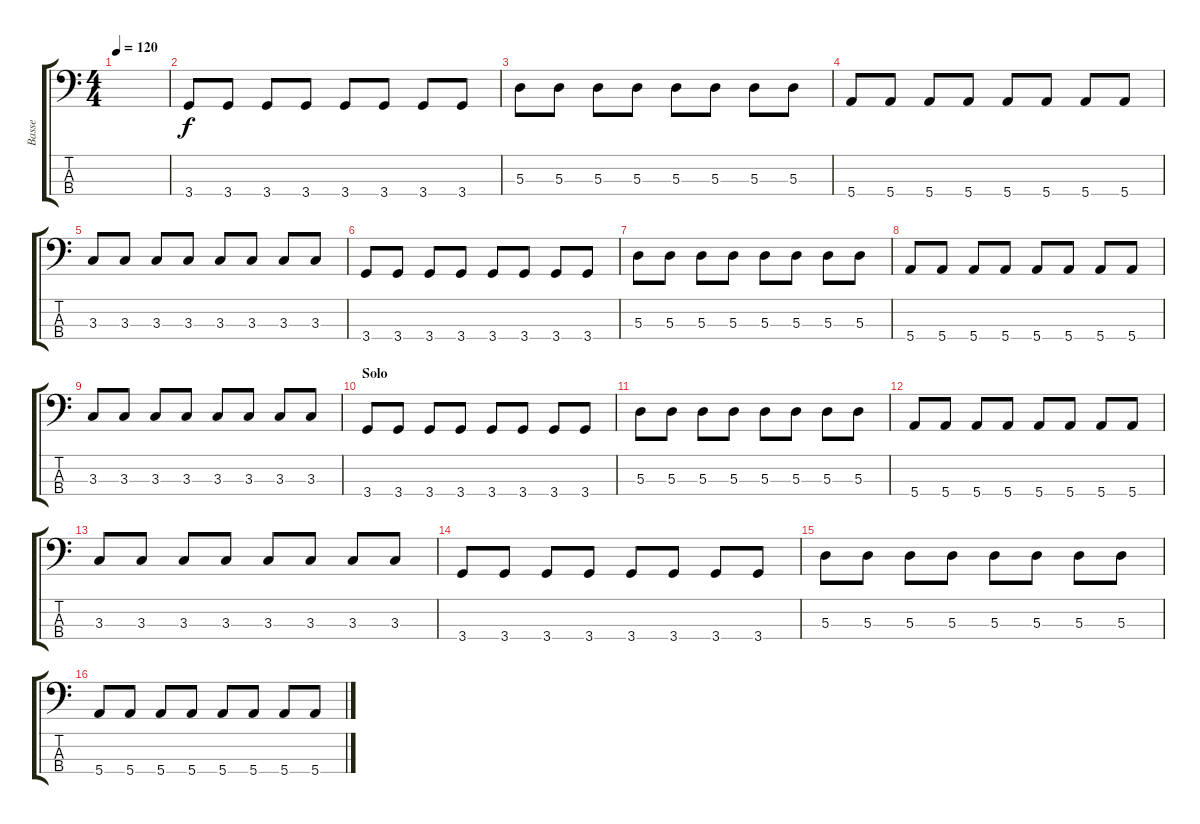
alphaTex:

\track ("Basse" "Basse") {instrument electricbasspick}
\staff {score tabs}
\tuning (G2 D2 A1 E1) {hide}
\ts (4 4)
\tempo 120
\clef f4
\ks c
|
3.4.8 3.4.8 3.4.8 3.4.8 3.4.8 3.4.8 3.4.8 3.4.8 |
5.3.8 5.3.8 5.3.8 5.3.8 5.3.8 5.3.8 5.3.8 5.3.8 |
5.4.8 5.4.8 5.4.8 5.4.8 5.4.8 5.4.8 5.4.8 5.4.8 |
3.3.8 3.3.8 3.3.8 3.3.8 3.3.8 3.3.8 3.3.8 3.3.8 |
3.4.8 3.4.8 3.4.8 3.4.8 3.4.8 3.4.8 3.4.8 3.4.8 |
5.3.8 5.3.8 5.3.8 5.3.8 5.3.8 5.3.8 5.3.8 5.3.8 |
5.4.8 5.4.8 5.4.8 5.4.8 5.4.8 5.4.8 5.4.8 5.4.8 |
3.3.8 3.3.8 3.3.8 3.3.8 3.3.8 3.3.8 3.3.8 3.3.8 |
\section ("" "Solo")
3.4.8 3.4.8 3.4.8 3.4.8 3.4.8 3.4.8 3.4.8 3.4.8 |
5.3.8 5.3.8 5.3.8 5.3.8 5.3.8 5.3.8 5.3.8 5.3.8 |
5.4.8 5.4.8 5.4.8 5.4.8 5.4.8 5.4.8 5.4.8 5.4.8 |
3.3.8 3.3.8 3.3.8 3.3.8 3.3.8 3.3.8 3.3.8 3.3.8 |
3.4.8 3.4.8 3.4.8 3.4.8 3.4.8 3.4.8 3.4.8 3.4.8 |
5.3.8 5.3.8 5.3.8 5.3.8 5.3.8 5.3.8 5.3.8 5.3.8 |
5.4.8 5.4.8 5.4.8 5.4.8 5.4.8 5.4.8 5.4.8 5.4.8
